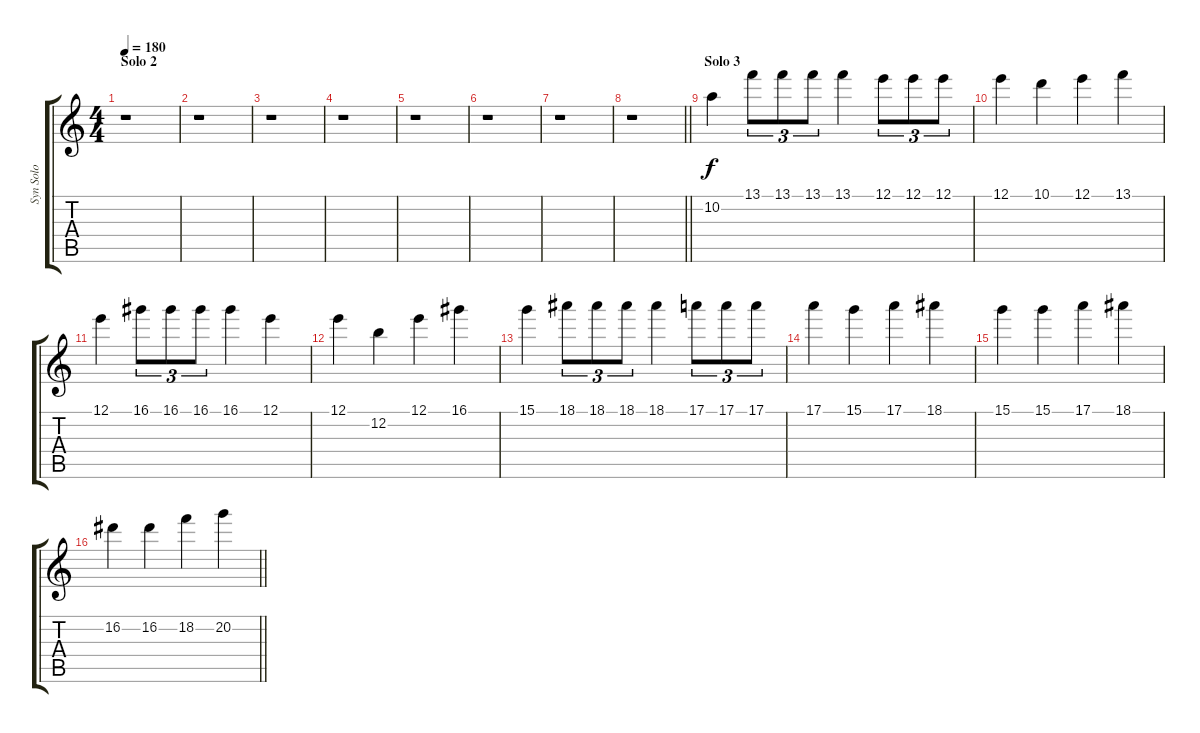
\track ("Syn Solo" "Syn Solo") {instrument overdrivenguitar}
\staff {score tabs}
\tuning (E4 B3 G3 D3 A2 D2) {hide}
\ts (4 4)
\section ("" "Solo 2")
\tempo 180
\clef g2
\ks c
r.1{dy f} |
r.1 |
r.1 |
r.1 |
r.1 |
r.1 |
r.1 |
\barLineRight lightlight
r.1 |
\section ("" "Solo 3")
10.2.4 13.1.8{tu (3 2)} 13.1.8{tu (3 2)} 13.1.8{tu (3 2)} 13.1.4 12.1.8{tu (3 2)} 12.1.8{tu (3 2)} 12.1.8{tu (3 2)} |
12.1.4 10.1.4 12.1.4 13.1.4 |
12.1.4 16.1.8{tu (3 2)} 16.1.8{tu (3 2)} 16.1.8{tu (3 2)} 16.1.4 12.1.4 |
12.1.4 12.2.4 12.1.4 16.1.4 |
15.1.4 18.1.8{tu (3 2)} 18.1.8{tu (3 2)} 18.1.8{tu (3 2)} 18.1.4 17.1.8{tu (3 2)} 17.1.8{tu (3 2)} 17.1.8{tu (3 2)} |
17.1.4 15.1.4 17.1.4 18.1.4 |
15.1.4 15.1.4 17.1.4 18.1.4 |
\barLineRight lightlight
16.2.4 16.2.4 18.2.4 20.2.4
